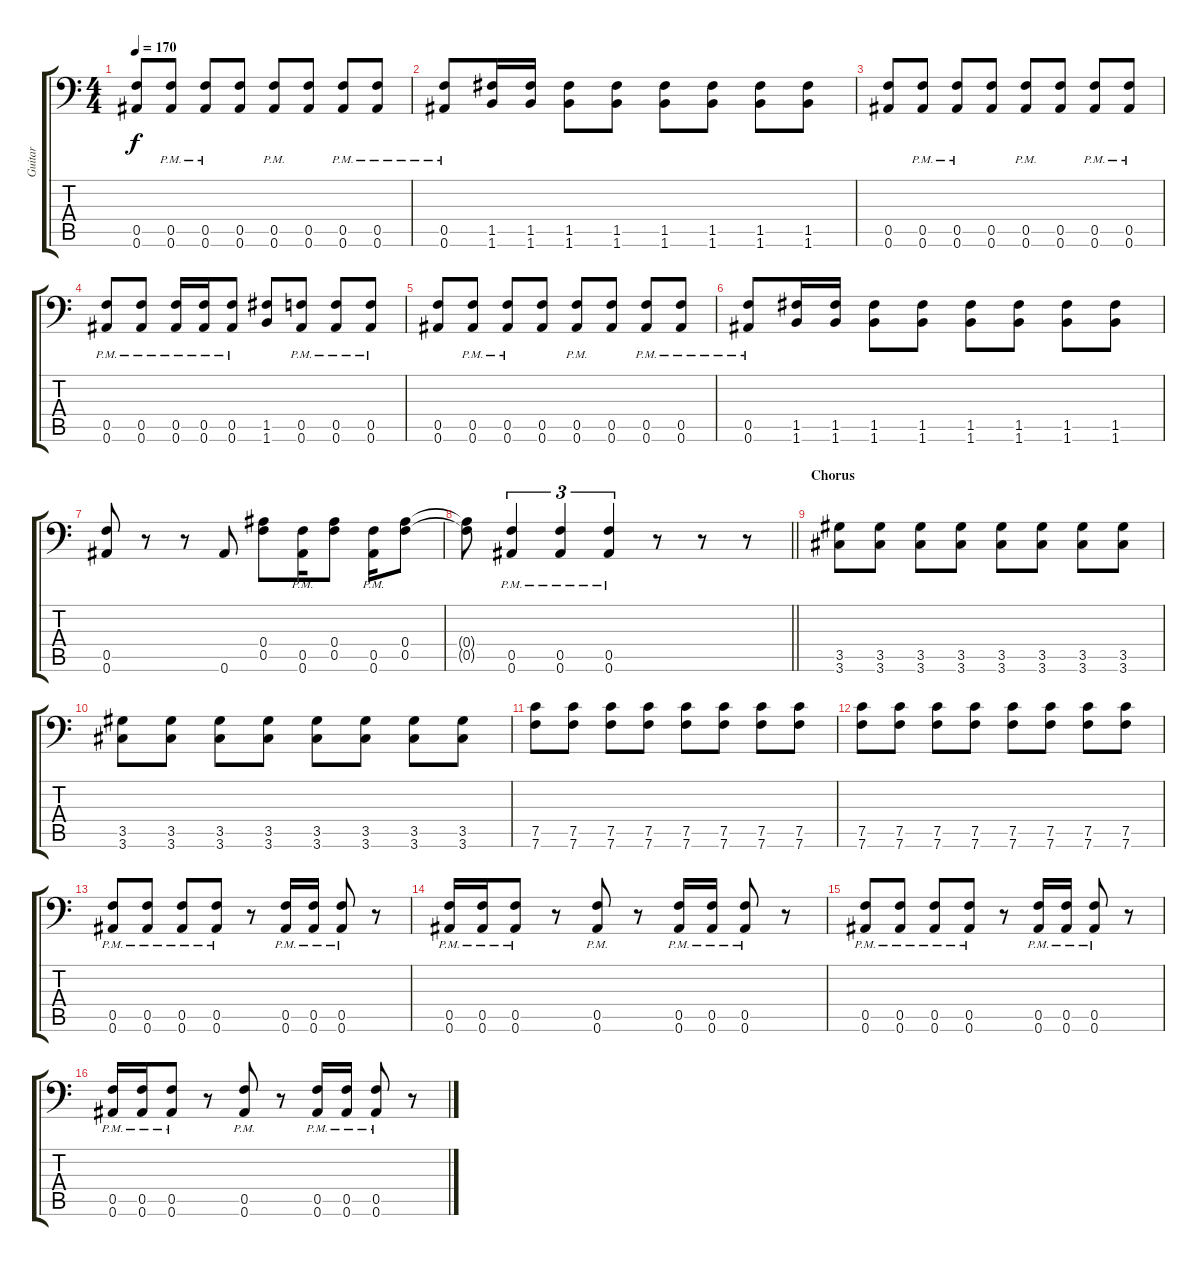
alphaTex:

\track ("Guitar" "Guitar") {instrument distortionguitar}
\staff {score tabs}
\tuning (C4 G3 Eb3 Bb2 F2 Bb1) {hide}
\ts (4 4)
\tempo 170
\clef f4
\ks c
(0.5 0.6).8{dy f} (0.5{pm} 0.6{pm}).8 (0.5{pm} 0.6{pm}).8 (0.5 0.6).8 (0.5{pm} 0.6{pm}).8 (0.5 0.6).8 (0.5{pm} 0.6{pm}).8 (0.5{pm} 0.6{pm}).8 |
(0.5{pm} 0.6{pm}).8 (1.5 1.6).16 (1.5 1.6).16 (1.5 1.6).8 (1.5 1.6).8 (1.5 1.6).8 (1.5 1.6).8 (1.5 1.6).8 (1.5 1.6).8 |
(0.5 0.6).8 (0.5{pm} 0.6{pm}).8 (0.5{pm} 0.6{pm}).8 (0.5 0.6).8 (0.5{pm} 0.6{pm}).8 (0.5 0.6).8 (0.5{pm} 0.6{pm}).8 (0.5{pm} 0.6{pm}).8 |
(0.5{pm} 0.6{pm}).8 (0.5{pm} 0.6{pm}).8 (0.5{pm} 0.6{pm}).16 (0.5{pm} 0.6{pm}).16 (0.5{pm} 0.6{pm}).8 (1.5 1.6).8 (0.5{pm} 0.6{pm}).8 (0.5{pm} 0.6{pm}).8 (0.5{pm} 0.6{pm}).8 |
(0.5 0.6).8 (0.5{pm} 0.6{pm}).8 (0.5{pm} 0.6{pm}).8 (0.5 0.6).8 (0.5{pm} 0.6{pm}).8 (0.5 0.6).8 (0.5{pm} 0.6{pm}).8 (0.5{pm} 0.6{pm}).8 |
(0.5{pm} 0.6{pm}).8 (1.5 1.6).16 (1.5 1.6).16 (1.5 1.6).8 (1.5 1.6).8 (1.5 1.6).8 (1.5 1.6).8 (1.5 1.6).8 (1.5 1.6).8 |
(0.5 0.6).8 r.8 r.8 0.6.8 (0.4 0.5).8 (0.5{pm} 0.6{pm}).16 (0.4 0.5).8 (0.5{pm} 0.6{pm}).16 (0.4 0.5).8 |
\barLineRight lightlight
(0.4{t} 0.5{t}).8 (0.5{pm} 0.6{pm}).4{tu (3 2)} (0.5{pm} 0.6{pm}).4{tu (3 2)} (0.5{pm} 0.6{pm}).4{tu (3 2)} r.8 r.8 r.8 |
\section ("" "Chorus")
(3.5 3.6).8 (3.5 3.6).8 (3.5 3.6).8 (3.5 3.6).8 (3.5 3.6).8 (3.5 3.6).8 (3.5 3.6).8 (3.5 3.6).8 |
(3.5 3.6).8 (3.5 3.6).8 (3.5 3.6).8 (3.5 3.6).8 (3.5 3.6).8 (3.5 3.6).8 (3.5 3.6).8 (3.5 3.6).8 |
(7.5 7.6).8 (7.5 7.6).8 (7.5 7.6).8 (7.5 7.6).8 (7.5 7.6).8 (7.5 7.6).8 (7.5 7.6).8 (7.5 7.6).8 |
(7.5 7.6).8 (7.5 7.6).8 (7.5 7.6).8 (7.5 7.6).8 (7.5 7.6).8 (7.5 7.6).8 (7.5 7.6).8 (7.5 7.6).8 |
(0.5{pm} 0.6{pm}).8 (0.5{pm} 0.6{pm}).8 (0.5{pm} 0.6{pm}).8 (0.5{pm} 0.6{pm}).8 r.8 (0.5{pm} 0.6{pm}).16 (0.5{pm} 0.6{pm}).16 (0.5{pm} 0.6{pm}).8 r.8 |
(0.5{pm} 0.6{pm}).16 (0.5{pm} 0.6{pm}).16 (0.5{pm} 0.6{pm}).8 r.8 (0.5{pm} 0.6{pm}).8 r.8 (0.5{pm} 0.6{pm}).16 (0.5{pm} 0.6{pm}).16 (0.5{pm} 0.6{pm}).8 r.8 |
(0.5{pm} 0.6{pm}).8 (0.5{pm} 0.6{pm}).8 (0.5{pm} 0.6{pm}).8 (0.5{pm} 0.6{pm}).8 r.8 (0.5{pm} 0.6{pm}).16 (0.5{pm} 0.6{pm}).16 (0.5{pm} 0.6{pm}).8 r.8 |
(0.5{pm} 0.6{pm}).16 (0.5{pm} 0.6{pm}).16 (0.5{pm} 0.6{pm}).8 r.8 (0.5{pm} 0.6{pm}).8 r.8 (0.5{pm} 0.6{pm}).16 (0.5{pm} 0.6{pm}).16 (0.5{pm} 0.6{pm}).8 r.8
